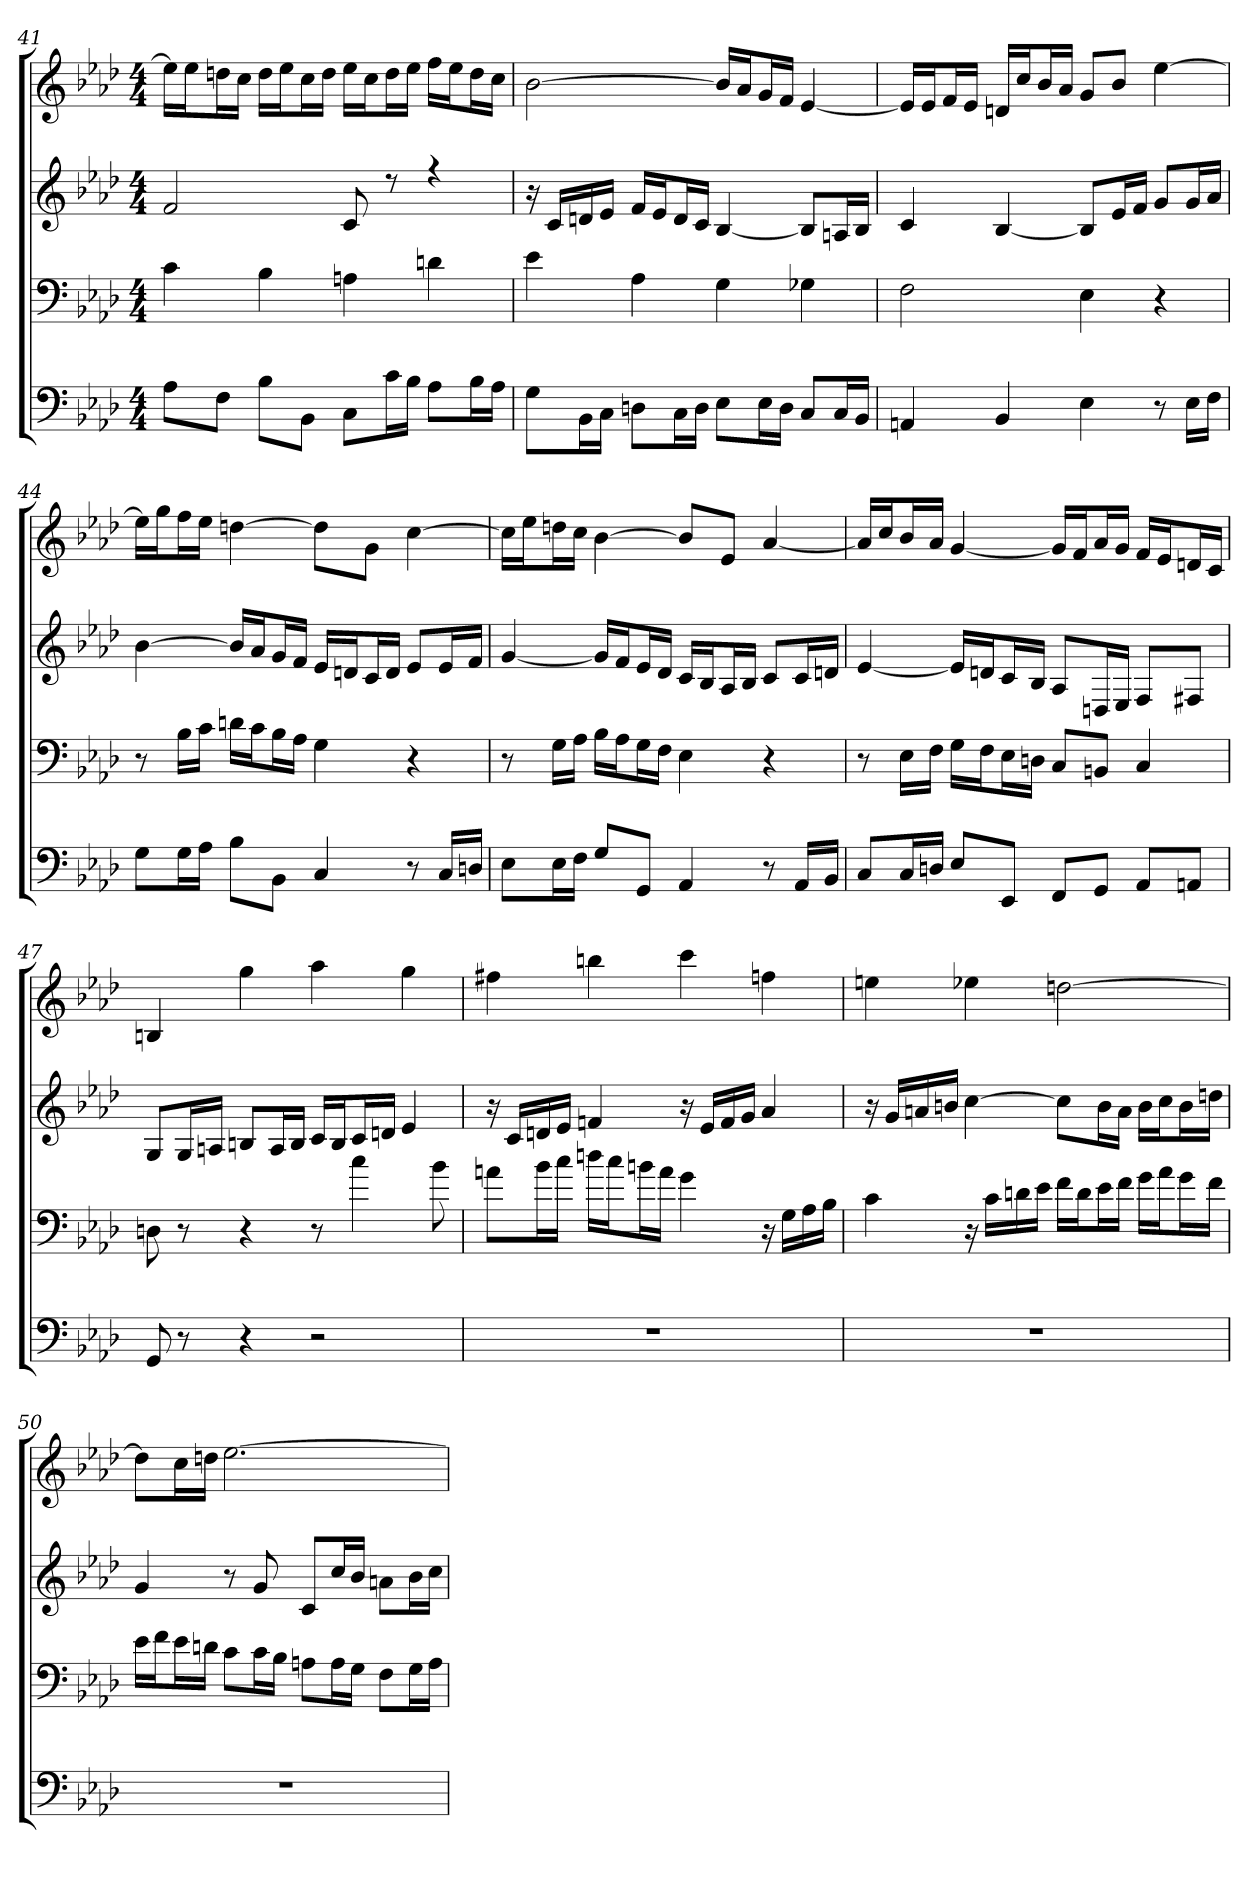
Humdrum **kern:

**kern	**kern	**kern	**kern
*part4	*part3	*part2	*part1
*staff4	*staff3	*staff2	*staff1
*clefF4	*clefF4	*clefG2	*clefG2
*k[b-e-a-d-]	*k[b-e-a-d-]	*k[b-e-a-d-]	*k[b-e-a-d-]
*f:	*f:	*f:	*f:
*M4/4	*M4/4	*M4/4	*M4/4
=41	=41	=41	=41
*	*	*^	*
8A-\L	4c	2f	1ryy	16ee-\LL]
.	.	.	.	16ee-\J
8F\J	.	.	.	16ddn\L
.	.	.	.	16cc\JJ
8B-\L	4B-	.	.	16dd\LL
.	.	.	.	16ee-\J
8BB-\J	.	.	.	16cc\L
.	.	.	.	16dd\JJ
8C\L	4An	8c	.	16ee-\LL
.	.	.	.	16cc\J
16c\L	.	8r	.	16dd\L
16B-\JJ	.	.	.	16ee-\JJ
8A-\L	4dn	4r	.	16ff\LL
.	.	.	.	16ee-\J
16B-\L	.	.	.	16dd\L
16A-\JJ	.	.	.	16cc\JJ
*	*	*v	*v	*
=42	=42	=42	=42
8G\L	4e-	16r	[2b-
.	.	16c/LL	.
16BB-\L	.	16dn/	.
16C\JJ	.	16e-/JJ	.
8Dn\L	4A-	16f/LL	.
.	.	16e-/J	.
16C\L	.	16d/L	.
16D\JJ	.	16c/JJ	.
8E-\L	4G	[4B-	16b-/LL]
.	.	.	16a-/J
16E-\L	.	.	16g/L
16D\JJ	.	.	16f/JJ
8C/L	4G-X	8B-/L]	[4e-
16C/L	.	16An/L	.
16BB-/JJ	.	16B-/JJ	.
=43	=43	=43	=43
4AAn	2F	4c	16e-/LL]
.	.	.	16e-/J
.	.	.	16f/L
.	.	.	16e-/JJ
4BB-	.	[4B-	16dn/LL
.	.	.	16cc/J
.	.	.	16b-/L
.	.	.	16a-/JJ
4E-	4E-	8B-/L]	8g/L
.	.	16e-/L	8b-/J
.	.	16f/JJ	.
8r	4r	8g/L	[4ee-
16E-\LL	.	16g/L	.
16F\JJ	.	16a-/JJ	.
=44	=44	=44	=44
8G\L	8r	[4b-	16ee-\LL]
.	.	.	16gg\J
16G\L	16B-\LL	.	16ff\L
16A-\JJ	16c\JJ	.	16ee-\JJ
8B-\L	16dn\LL	16b-/LL]	[4ddn
.	16c\J	16a-/J	.
8BB-\J	16B-\L	16g/L	.
.	16A-\JJ	16f/JJ	.
4C	4G	16e-/LL	8dd\L]
.	.	16dn/J	.
.	.	16c/L	8g\J
.	.	16d/JJ	.
8r	4r	8e-/L	[4cc
16C/LL	.	16e-/L	.
16Dn/JJ	.	16f/JJ	.
=45	=45	=45	=45
8E-\L	8r	[4g	16cc\LL]
.	.	.	16ee-\J
16E-\L	16G\LL	.	16ddn\L
16F\JJ	16A-\JJ	.	16cc\JJ
8G/L	16B-\LL	16g/LL]	[4b-
.	16A-\J	16f/J	.
8GG/J	16G\L	16e-/L	.
.	16F\JJ	16d-/JJ	.
4AA-	4E-	16c/LL	8b-/L]
.	.	16B-/J	.
.	.	16A-/L	8e-/J
.	.	16B-/JJ	.
8r	4r	8c/L	[4a-
16AA-/LL	.	16c/L	.
16BB-/JJ	.	16dn/JJ	.
=46	=46	=46	=46
8C/L	8r	[4e-	16a-/LL]
.	.	.	16cc/J
16C/L	16E-\LL	.	16b-/L
16Dn/JJ	16F\JJ	.	16a-/JJ
8E-/L	16G\LL	16e-/LL]	[4g
.	16F\J	16dn/J	.
8EE-/J	16E-\L	16c/L	.
.	16Dn\JJ	16B-/JJ	.
8FF/L	8C/L	8A-/L	16g/LL]
.	.	.	16f/J
8GG/J	8BBn/J	16Dn/L	16a-/L
.	.	16E-/JJ	16g/JJ
8AA-/L	4C	8F/L	16f/LL
.	.	.	16e-/J
8AAn/J	.	8F#X/J	16dn/L
.	.	.	16c/JJ
=47	=47	=47	=47
8GG	8Dn	8G/L	4Bn
8r	8r	16G/L	.
.	.	16An/JJ	.
4r	4r	8Bn/L	4gg
.	.	16A/L	.
.	.	16B/JJ	.
2r	8r	16c/LL	4aa-
.	.	16B/J	.
.	4cc	16c/L	.
.	.	16dn/JJ	.
.	.	4e-	4gg
.	8b-	.	.
=48	=48	=48	=48
1r	8an\L	16r	4ff#X
.	.	16c/LL	.
.	16b-\L	16dn/	.
.	16cc\JJ	16e-/JJ	.
.	16ddn\LL	4fn	4bbn
.	16cc\J	.	.
.	16bn\L	.	.
.	16a\JJ	.	.
.	4g	16r	4ccc
.	.	16e-/LL	.
.	.	16f/	.
.	.	16g/JJ	.
.	16r	4a-	4ffn
.	16G\LL	.	.
.	16A-\	.	.
.	16B-\JJ	.	.
=49	=49	=49	=49
1r	4c	16r	4een
.	.	16g/LL	.
.	.	16an/	.
.	.	16bn/JJ	.
.	16r	[4cc	4ee-X
.	16c\LL	.	.
.	16dn\	.	.
.	16e-\JJ	.	.
.	16f\LL	8cc\L]	[2ddn
.	16d\J	.	.
.	16e-\L	16b\L	.
.	16f\JJ	16a\JJ	.
.	16g\LL	16b\LL	.
.	16a-\J	16cc\J	.
.	16g\L	16b\L	.
.	16f\JJ	16ddn\JJ	.
=50	=50	=50	=50
1r	16e-\LL	4g	8dd\L]
.	16f\J	.	.
.	16e-\L	.	16cc\L
.	16dn\JJ	.	16ddn\JJ
.	8c\L	8r	[2.ee-
.	16c\L	8g	.
.	16B-\JJ	.	.
.	8An\L	8c/L	.
.	16A\L	16cc/L	.
.	16G\JJ	16b-/JJ	.
.	8F\L	8an\L	.
.	16G\L	16b-\L	.
.	16A\JJ	16cc\JJ	.
=	=	=	=
*-	*-	*-	*-
